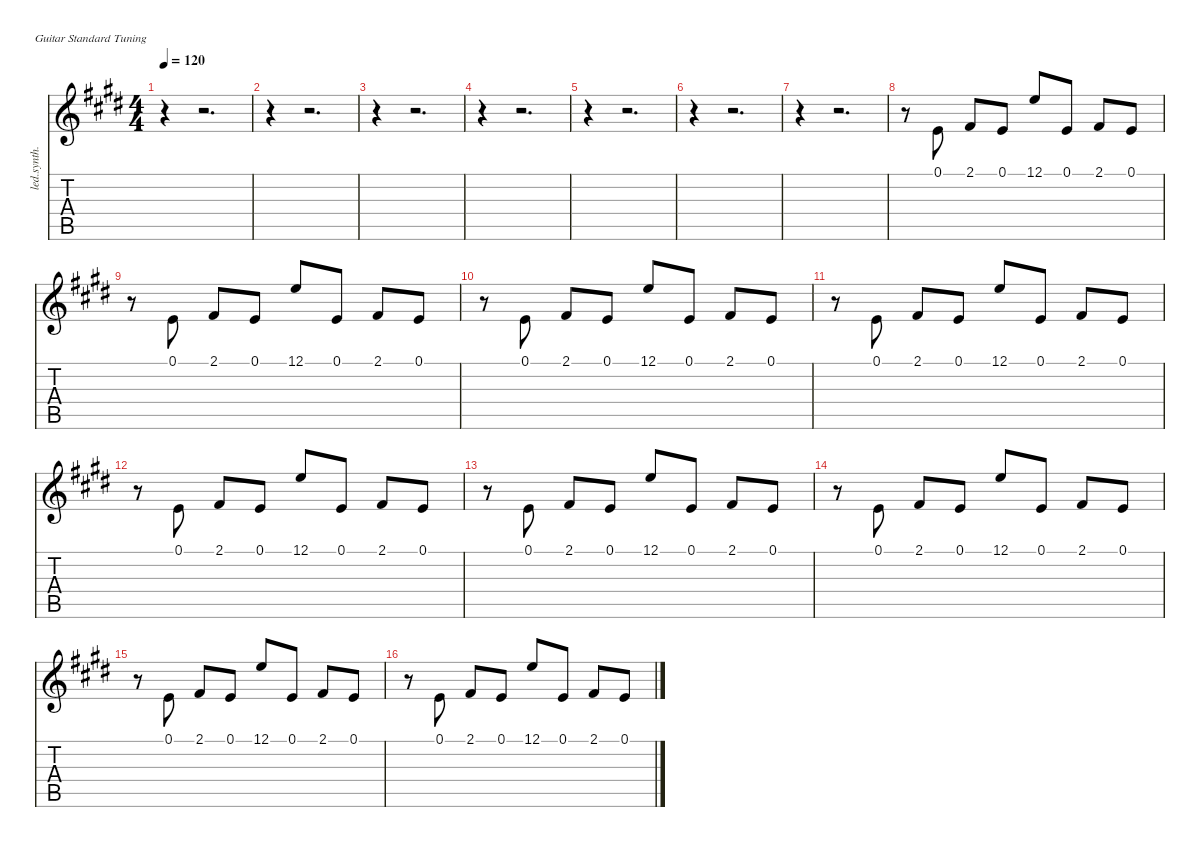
\defaultSystemsLayout 4
\hideDynamics
\bracketExtendMode nobrackets
\track ("Keyboard1" "led.synth.") {instrument lead2sawtooth}
\staff {score tabs}
\tuning (E4 B3 G3 D3 A2 E2)
\ts (4 4)
\tempo 120
\clef g2
\ks e
r.4{dy f beam Down} r.2{d beam Down} |
r.4{beam Down} r.2{d beam Down} |
r.4{beam Down} r.2{d beam Down} |
r.4{beam Down} r.2{d beam Down} |
r.4{beam Down} r.2{d beam Down} |
r.4{beam Down} r.2{d beam Down} |
r.4{beam Down} r.2{d beam Down} |
r.8{beam Down} 0.1{acc forcenatural}.8{beam Up} 2.1{acc #}.8{beam Up} 0.1{acc forcenatural}.8{beam Up} 12.1{acc forcenatural}.8{beam Up} 0.1{acc forcenatural}.8{beam Up} 2.1{acc #}.8{beam Up} 0.1{acc forcenatural}.8{beam Up} |
r.8{beam Down} 0.1{acc forcenatural}.8{beam Up} 2.1{acc #}.8{beam Up} 0.1{acc forcenatural}.8{beam Up} 12.1{acc forcenatural}.8{beam Up} 0.1{acc forcenatural}.8{beam Up} 2.1{acc #}.8{beam Up} 0.1{acc forcenatural}.8{beam Up} |
r.8{beam Down} 0.1{acc forcenatural}.8{beam Up} 2.1{acc #}.8{beam Up} 0.1{acc forcenatural}.8{beam Up} 12.1{acc forcenatural}.8{beam Up} 0.1{acc forcenatural}.8{beam Up} 2.1{acc #}.8{beam Up} 0.1{acc forcenatural}.8{beam Up} |
r.8{beam Down} 0.1{acc forcenatural}.8{beam Up} 2.1{acc #}.8{beam Up} 0.1{acc forcenatural}.8{beam Up} 12.1{acc forcenatural}.8{beam Up} 0.1{acc forcenatural}.8{beam Up} 2.1{acc #}.8{beam Up} 0.1{acc forcenatural}.8{beam Up} |
r.8{beam Down} 0.1{acc forcenatural}.8{beam Up} 2.1{acc #}.8{beam Up} 0.1{acc forcenatural}.8{beam Up} 12.1{acc forcenatural}.8{beam Up} 0.1{acc forcenatural}.8{beam Up} 2.1{acc #}.8{beam Up} 0.1{acc forcenatural}.8{beam Up} |
r.8{beam Down} 0.1{acc forcenatural}.8{beam Up} 2.1{acc #}.8{beam Up} 0.1{acc forcenatural}.8{beam Up} 12.1{acc forcenatural}.8{beam Up} 0.1{acc forcenatural}.8{beam Up} 2.1{acc #}.8{beam Up} 0.1{acc forcenatural}.8{beam Up} |
r.8{beam Down} 0.1{acc forcenatural}.8{beam Up} 2.1{acc #}.8{beam Up} 0.1{acc forcenatural}.8{beam Up} 12.1{acc forcenatural}.8{beam Up} 0.1{acc forcenatural}.8{beam Up} 2.1{acc #}.8{beam Up} 0.1{acc forcenatural}.8{beam Up} |
r.8{beam Down} 0.1{acc forcenatural}.8{beam Up} 2.1{acc #}.8{beam Up} 0.1{acc forcenatural}.8{beam Up} 12.1{acc forcenatural}.8{beam Up} 0.1{acc forcenatural}.8{beam Up} 2.1{acc #}.8{beam Up} 0.1{acc forcenatural}.8{beam Up} |
r.8{beam Down} 0.1{acc forcenatural}.8{beam Up} 2.1{acc #}.8{beam Up} 0.1{acc forcenatural}.8{beam Up} 12.1{acc forcenatural}.8{beam Up} 0.1{acc forcenatural}.8{beam Up} 2.1{acc #}.8{beam Up} 0.1{acc forcenatural}.8{beam Up}
